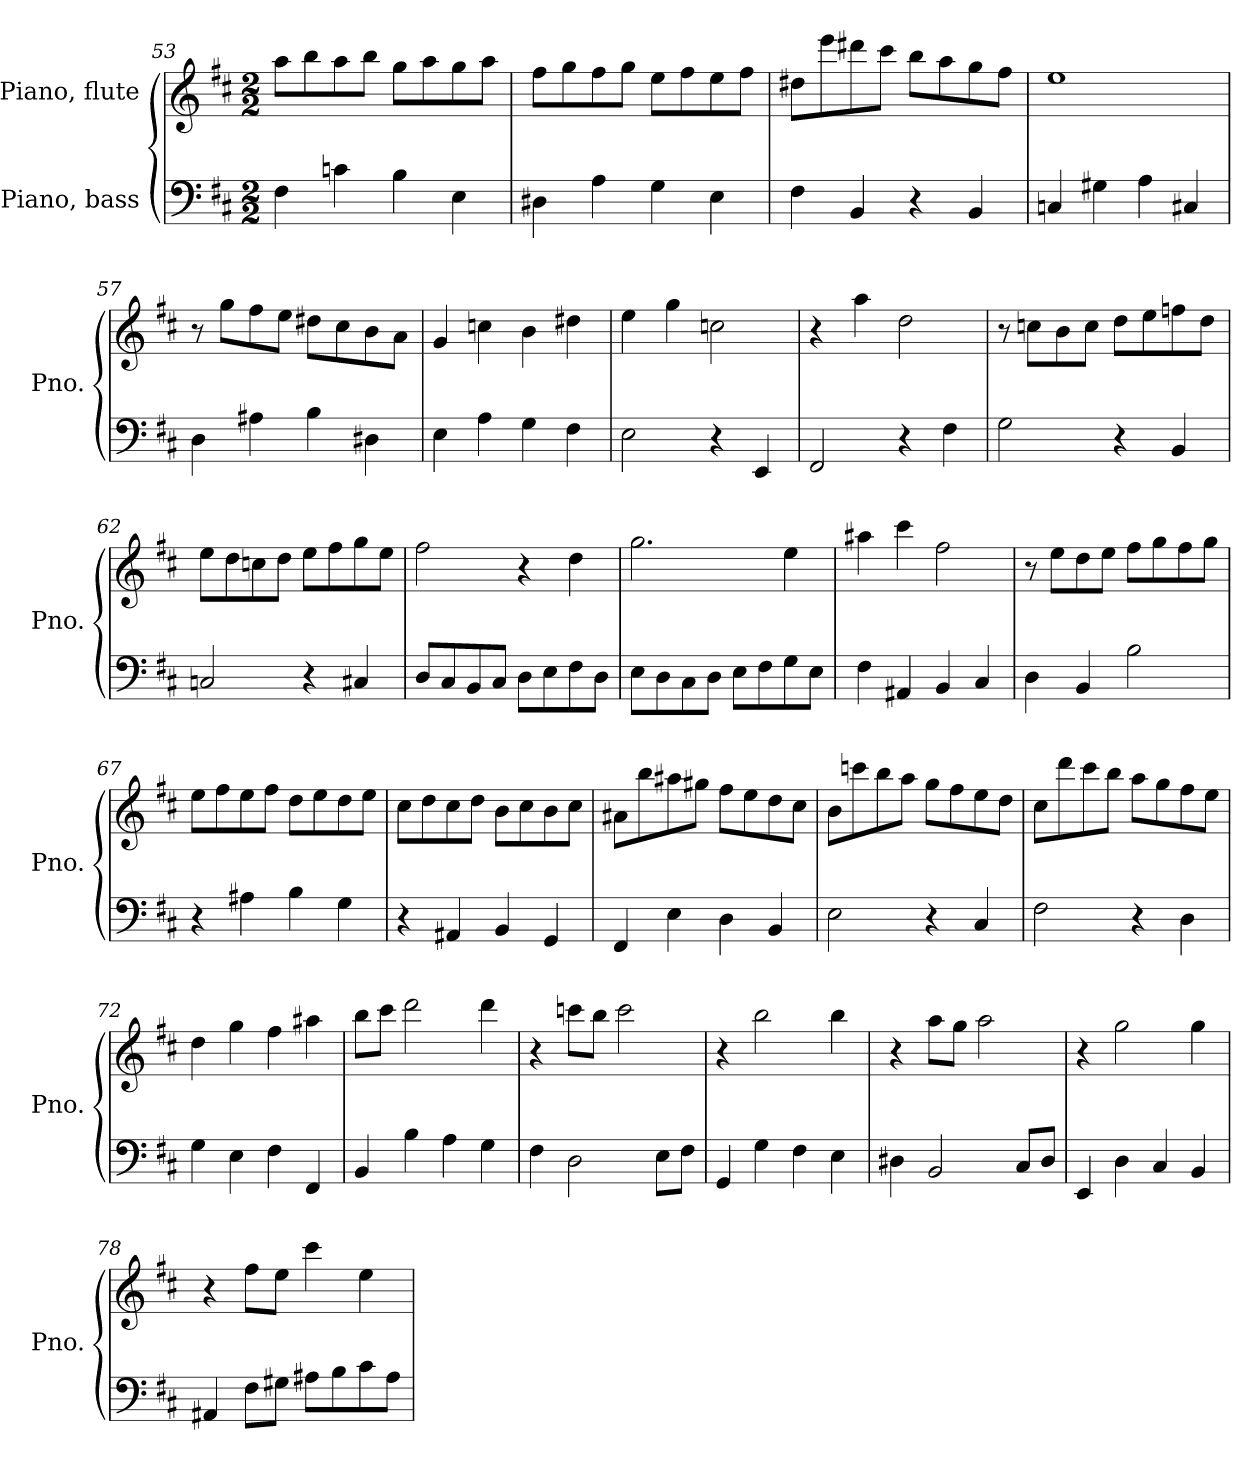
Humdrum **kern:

**kern	**kern
*part2	*part1
*staff2	*staff1
*I"Piano, bass	*I"Piano, flute
*I'Pno.	*I'Pno.
!!LO:LB:g=z
*clefF4	*clefG2
*k[f#c#]	*k[f#c#]
*M2/2	*M2/2
=53	=53
4F#\	8aa\L
.	8bb\
4cn\	8aa\
.	8bb\J
4B\	8gg\L
.	8aa\
4E\	8gg\
.	8aa\J
=54	=54
4D#X\	8ff#\L
.	8gg\
4A\	8ff#\
.	8gg\J
4G\	8ee\L
.	8ff#\
4E\	8ee\
.	8ff#\J
=55	=55
4F#\	8dd#X\L
.	8eee\
4BB/	8ddd#X\
.	8ccc#\J
4r	8bb\L
.	8aa\
4BB/	8gg\
.	8ff#\J
=56	=56
4Cn/	1ee
4G#X\	.
4A\	.
4C#X/	.
!!LO:PB:g=z
=57	=57
4D\	8r
.	8gg\L
4A#X\	8ff#\
.	8ee\J
4B\	8dd#X\L
.	8cc#\
4D#X\	8b\
.	8a\J
=58	=58
4E\	4g/
4A\	4ccn\
4G\	4b\
4F#\	4dd#X\
=59	=59
2E\	4ee\
.	4gg\
4r	2ccn\
4EE/	.
=60	=60
2FF#/	4r
.	4aa\
4r	2dd\
4F#\	.
=61	=61
2G\	8r
.	8ccn\L
.	8b\
.	8cc\J
4r	8dd\L
.	8ee\
4BB/	8ffn\
.	8dd\J
!!LO:LB:g=z
=62	=62
2Cn/	8ee\L
.	8dd\
.	8ccn\
.	8dd\J
4r	8ee\L
.	8ff#\
4C#X/	8gg\
.	8ee\J
=63	=63
8D/L	2ff#\
8C#/	.
8BB/	.
8C#/J	.
8D\L	4r
8E\	.
8F#\	4dd\
8D\J	.
=64	=64
8E\L	2.gg\
8D\	.
8C#\	.
8D\J	.
8E\L	.
8F#\	.
8G\	4ee\
8E\J	.
=65	=65
4F#\	4aa#X\
4AA#X/	4ccc#\
4BB/	2ff#\
4C#/	.
=66	=66
4D\	8r
.	8ee\L
4BB/	8dd\
.	8ee\J
2B\	8ff#\L
.	8gg\
.	8ff#\
.	8gg\J
!!LO:LB:g=z
=67	=67
4r	8ee\L
.	8ff#\
4A#X\	8ee\
.	8ff#\J
4B\	8dd\L
.	8ee\
4G\	8dd\
.	8ee\J
=68	=68
4r	8cc#\L
.	8dd\
4AA#X/	8cc#\
.	8dd\J
4BB/	8b\L
.	8cc#\
4GG/	8b\
.	8cc#\J
=69	=69
4FF#/	8a#X\L
.	8bb\
4E\	8aa#X\
.	8gg#X\J
4D\	8ff#\L
.	8ee\
4BB/	8dd\
.	8cc#\J
=70	=70
2E\	8b\L
.	8cccn\
.	8bb\
.	8aa\J
4r	8gg\L
.	8ff#\
4C#/	8ee\
.	8dd\J
!!LO:LB:g=z
=71	=71
2F#\	8cc#\L
.	8ddd\
.	8ccc#\
.	8bb\J
4r	8aa\L
.	8gg\
4D\	8ff#\
.	8ee\J
=72	=72
4G\	4dd\
4E\	4gg\
4F#\	4ff#\
4FF#/	4aa#X\
=73	=73
4BB/	8bb\L
.	8ccc#\J
4B\	2ddd\
4A\	.
4G\	4ddd\
=74	=74
4F#\	4r
2D\	8cccn\L
.	8bb\J
.	2ccc\
8E\L	.
8F#\J	.
=75	=75
4GG/	4r
4G\	2bb\
4F#\	.
4E\	4bb\
=76	=76
4D#X\	4r
2BB/	8aa\L
.	8gg\J
.	2aa\
8C#/L	.
8D#/J	.
!!LO:LB:g=z
=77	=77
4EE/	4r
4D\	2gg\
4C#/	.
4BB/	4gg\
=78	=78
4AA#X/	4r
8F#\L	8ff#\L
8G#X\J	8ee\J
8A#X\L	4ccc#\
8B\	.
8c#\	4ee\
8A#\J	.
=	=
*-	*-
